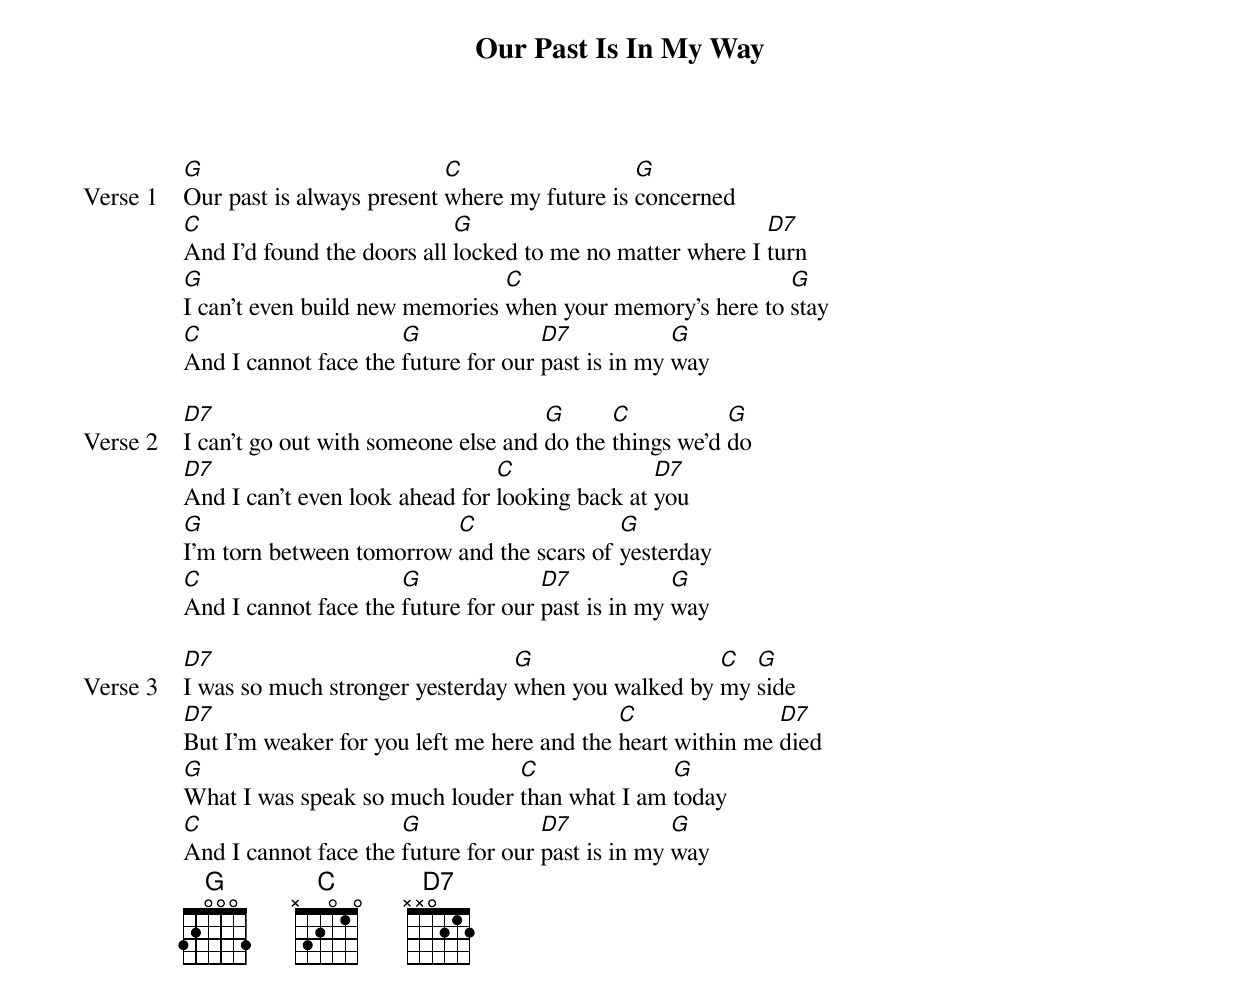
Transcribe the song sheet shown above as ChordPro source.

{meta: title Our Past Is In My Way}
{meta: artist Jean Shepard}
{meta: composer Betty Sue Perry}

{start_of_verse: Verse 1}
[G]Our past is always present [C]where my future is [G]concerned
[C]And I'd found the doors all [G]locked to me no matter where I [D7]turn
[G]I can't even build new memories [C]when your memory's here to [G]stay
[C]And I cannot face the [G]future for our [D7]past is in my [G]way
{end_of_verse}

{start_of_verse: Verse 2}
[D7]I can't go out with someone else and [G]do the [C]things we'd [G]do
[D7]And I can't even look ahead for [C]looking back at [D7]you
[G]I'm torn between tomorrow [C]and the scars of [G]yesterday
[C]And I cannot face the [G]future for our [D7]past is in my [G]way
{end_of_verse}

{start_of_verse: Verse 3}
[D7]I was so much stronger yesterday [G]when you walked by [C]my [G]side
[D7]But I'm weaker for you left me here and the [C]heart within me [D7]died
[G]What I was speak so much louder [C]than what I am [G]today
[C]And I cannot face the [G]future for our [D7]past is in my [G]way
{end_of_verse}
